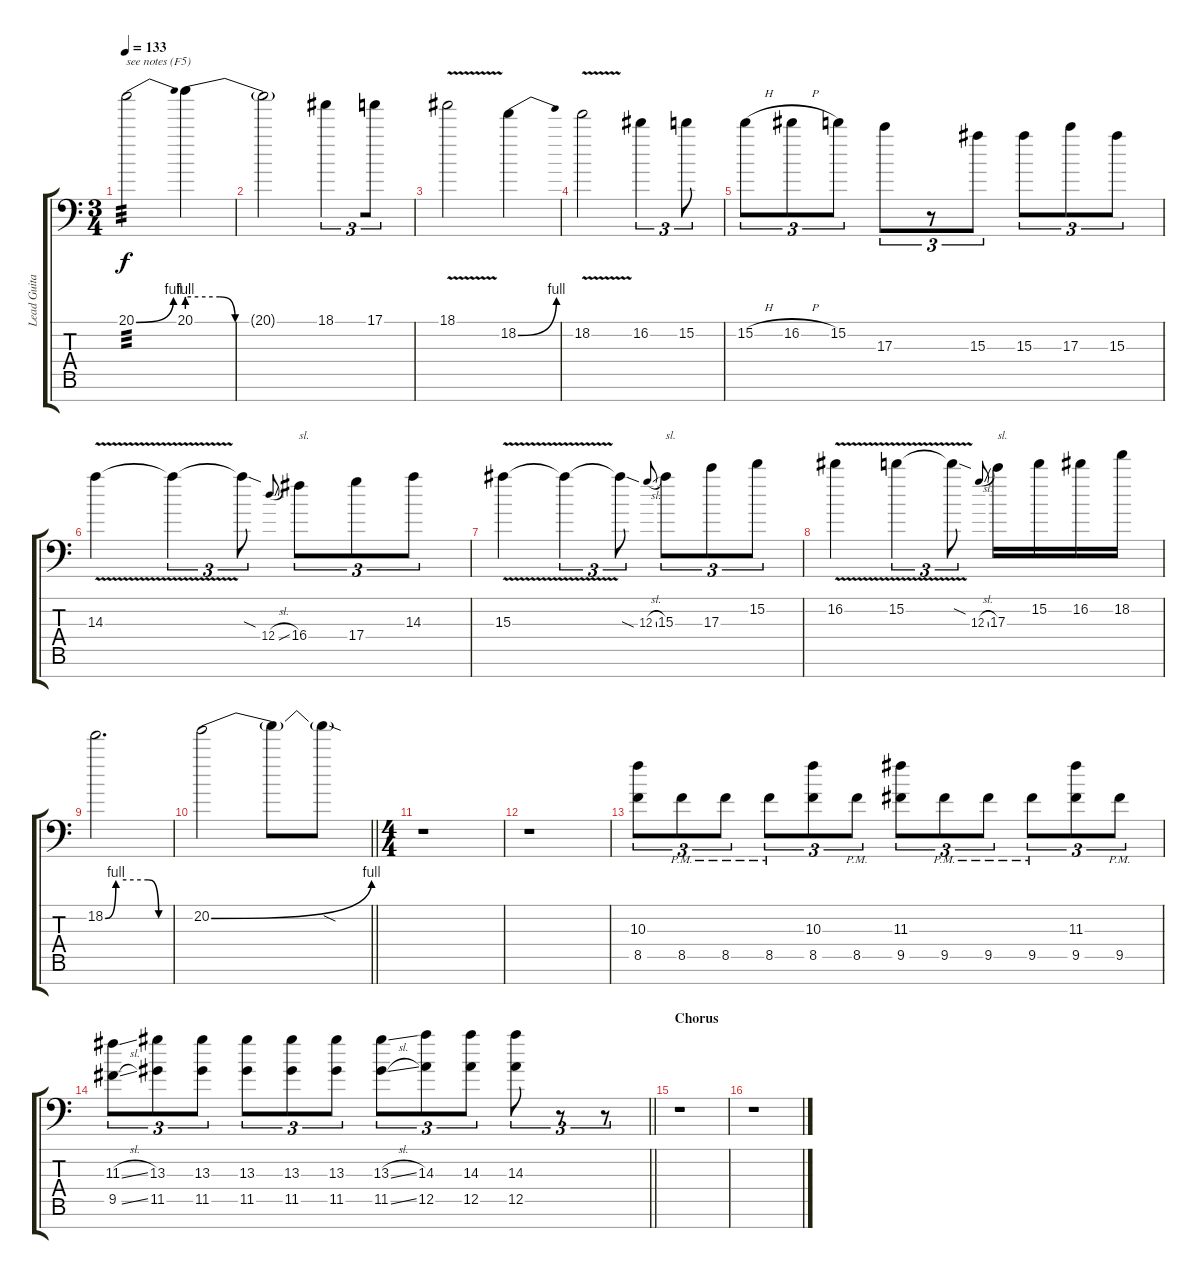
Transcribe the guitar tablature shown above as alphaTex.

\track ("Lead Guitar" "Lead Guita") {instrument distortionguitar}
\staff {score tabs}
\tuning (E4 B3 G3 D3 A2 D2 A1) {hide}
\ts (3 4)
\tempo 133
\clef f4
\ks c
20.1{be (bend 0 0 60 4)}.2{txt "see notes (F5)" tp 3 dy f} 20.1{be (custom 0 4 15 4 22 0 25 0 60 0)}.4 |
20.1{t}.2 18.1.4{tu (3 2) beam merge} 17.1.8{tu (3 2)} |
18.1{v}.2 18.2{be (bend 0 0 60 4)}.4 |
18.2{v}.2 16.2.4{tu (3 2)} 15.2.8{tu (3 2)} |
15.2{h}.8{tu (3 2)} 16.2{h}.8{tu (3 2)} 15.2.8{tu (3 2)} 17.3.8{tu (3 2)} r.8{tu (3 2)} 15.3.8{tu (3 2)} 15.3.8{tu (3 2)} 17.3.8{tu (3 2)} 15.3.8{tu (3 2)} |
14.3{v}.4 14.3{t}.4{tu (3 2)} 14.3{sod t}.8{tu (3 2)} 12.4{sl}.8{gr onbeat} 16.4.8{tu (3 2) txt "sl."} 17.4.8{tu (3 2)} 14.3.8{tu (3 2)} |
15.3{v}.4 15.3{t}.4{tu (3 2)} 15.3{sod t}.8{tu (3 2)} 12.3{sl}.8{gr onbeat} 15.3.8{tu (3 2) txt "sl."} 17.3.8{tu (3 2)} 15.2.8{tu (3 2)} |
16.2{v}.4 15.2{v}.4{tu (3 2)} 15.2{sod t}.8{tu (3 2)} 12.3{sl}.8{gr onbeat} 17.3.16{txt "sl."} 15.2.16 16.2.16 18.2.16 |
18.2{be (custom 0 0 10 4 40 4 50 0 60 0)}.2{d} |
\barLineRight lightlight
20.2{be (bend 0 0 60 4)}.2 20.2{t}.8{beam merge} 20.2{sod t}.8 |
\ts (4 4)
\section ("" "")
r.1 |
r.1 |
(10.3 8.5).8{tu (3 2) volume 12} 8.5{pm}.8{tu (3 2)} 8.5{pm}.8{tu (3 2)} 8.5{pm}.8{tu (3 2)} (10.3 8.5).8{tu (3 2)} 8.5{pm}.8{tu (3 2)} (11.3 9.5).8{tu (3 2)} 9.5{pm}.8{tu (3 2)} 9.5{pm}.8{tu (3 2)} 9.5{pm}.8{tu (3 2)} (11.3 9.5).8{tu (3 2)} 9.5{pm}.8{tu (3 2)} |
\barLineRight lightlight
(11.3{sl} 9.5{sl}).8{tu (3 2)} (13.3 11.5).8{tu (3 2)} (13.3 11.5).8{tu (3 2)} (13.3 11.5).8{tu (3 2)} (13.3 11.5).8{tu (3 2)} (13.3 11.5).8{tu (3 2)} (13.3{sl} 11.5{sl}).8{tu (3 2)} (14.3 12.5).8{tu (3 2)} (14.3 12.5).8{tu (3 2)} (14.3 12.5).8{tu (3 2)} r.8{tu (3 2)} r.8{tu (3 2)} |
\section ("" "Chorus")
r.1 |
r.1
